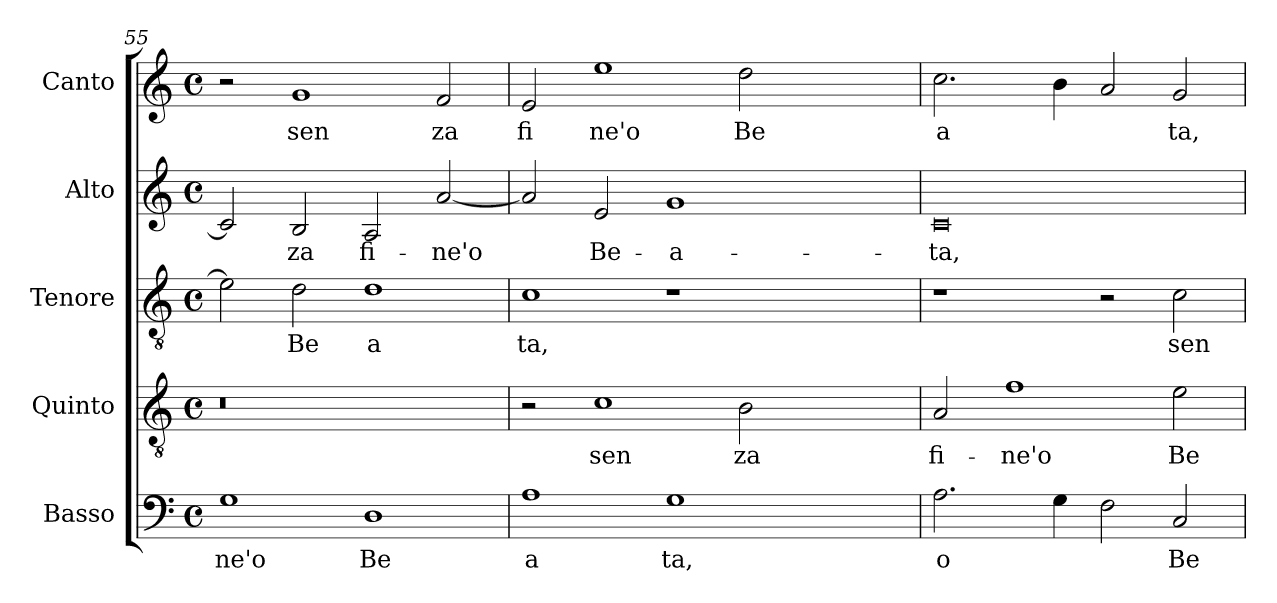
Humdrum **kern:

**kern	**text	**kern	**text	**kern	**text	**kern	**text	**kern	**text
*part5	*part5	*part4	*part4	*part3	*part3	*part2	*part2	*part1	*part1
*staff5	*staff5	*staff4	*staff4	*staff3	*staff3	*staff2	*staff2	*staff1	*staff1
*I"Basso	*	*I"Quinto	*	*I"Tenore	*	*I"Alto	*	*I"Canto	*
*clefF4	*	*clefGv2	*	*clefGv2	*	*clefG2	*	*clefG2	*
*M4/4	*	*M4/4	*	*M4/4	*	*M4/4	*	*M4/4	*
*met(c)	*	*met(c)	*	*met(c)	*	*met(c)	*	*met(c)	*
=55	=55	=55	=55	=55	=55	=55	=55	=55	=55
!	!LO:LY:b:cj	!	!	!	!	!	!	!	!
1G	ne'o	0r	.	2e\]	.	2c/]	.	2r	.
!	!	!	!	!	!LO:LY:b:cj	!	!LO:LY:b:cj	!	!LO:LY:b:cj
.	.	.	.	2d\	Be	2B/	-za	1g	sen
!	!LO:LY:b:cj	!	!	!	!LO:LY:b:cj	!	!LO:LY:b:cj	!	!
1D	Be	.	.	1d	a	2A/	fi-	.	.
!	!	!	!	!	!	!	!LO:LY:b	!	!LO:LY:b:cj
.	.	.	.	.	.	[<2a/	-ne'o	2f/	za
=56	=56	=56	=56	=56	=56	=56	=56	=56	=56
!	!LO:LY:b:cj	!	!	!	!LO:LY:b:cj	!	!	!	!LO:LY:b:cj
1A	a	2r	.	1c	ta,	2a/]	.	2e/	fi
!	!	!	!LO:LY:b:cj	!	!	!	!LO:LY:b:cj	!	!LO:LY:b:cj
.	.	1c	sen	.	.	2e/	Be-	1ee	ne'o
!	!LO:LY:b:cj	!	!	!LO:N:vis=1	!	!	!LO:LY:b:cj	!	!
1G	ta,	.	.	0r	.	1g	-a-	.	.
!	!	!	!LO:LY:b:cj	!	!	!	!	!	!LO:LY:b:cj
.	.	2B\	za	.	.	.	.	2dd\	Be
1ryy	.	1ryy	.	.	.	1ryy	.	1ryy	.
!!LO:PB:g=z
=57	=57	=57	=57	=57	=57	=57	=57	=57	=57
!	!LO:LY:b:cj	!	!LO:LY:b:cj	!	!	!	!LO:LY:b:cj	!	!LO:LY:b:cj
2.A\	o	2A/	fi-	1r	.	0c	-ta,	2.cc\	a
!	!	!	!LO:LY:b:cj	!	!	!	!	!	!
.	.	1f	-ne'o	.	.	.	.	.	.
4G\	.	.	.	.	.	.	.	4b\	.
2F\	.	.	.	2r	.	.	.	2a/	.
!	!LO:LY:b:cj	!	!LO:LY:b:cj	!	!LO:LY:b	!	!	!	!LO:LY:b:cj
2C/	Be	2e\	Be-	2c\	sen-	.	.	2g/	ta,
=	=	=	=	=	=	=	=	=	=
*-	*-	*-	*-	*-	*-	*-	*-	*-	*-
